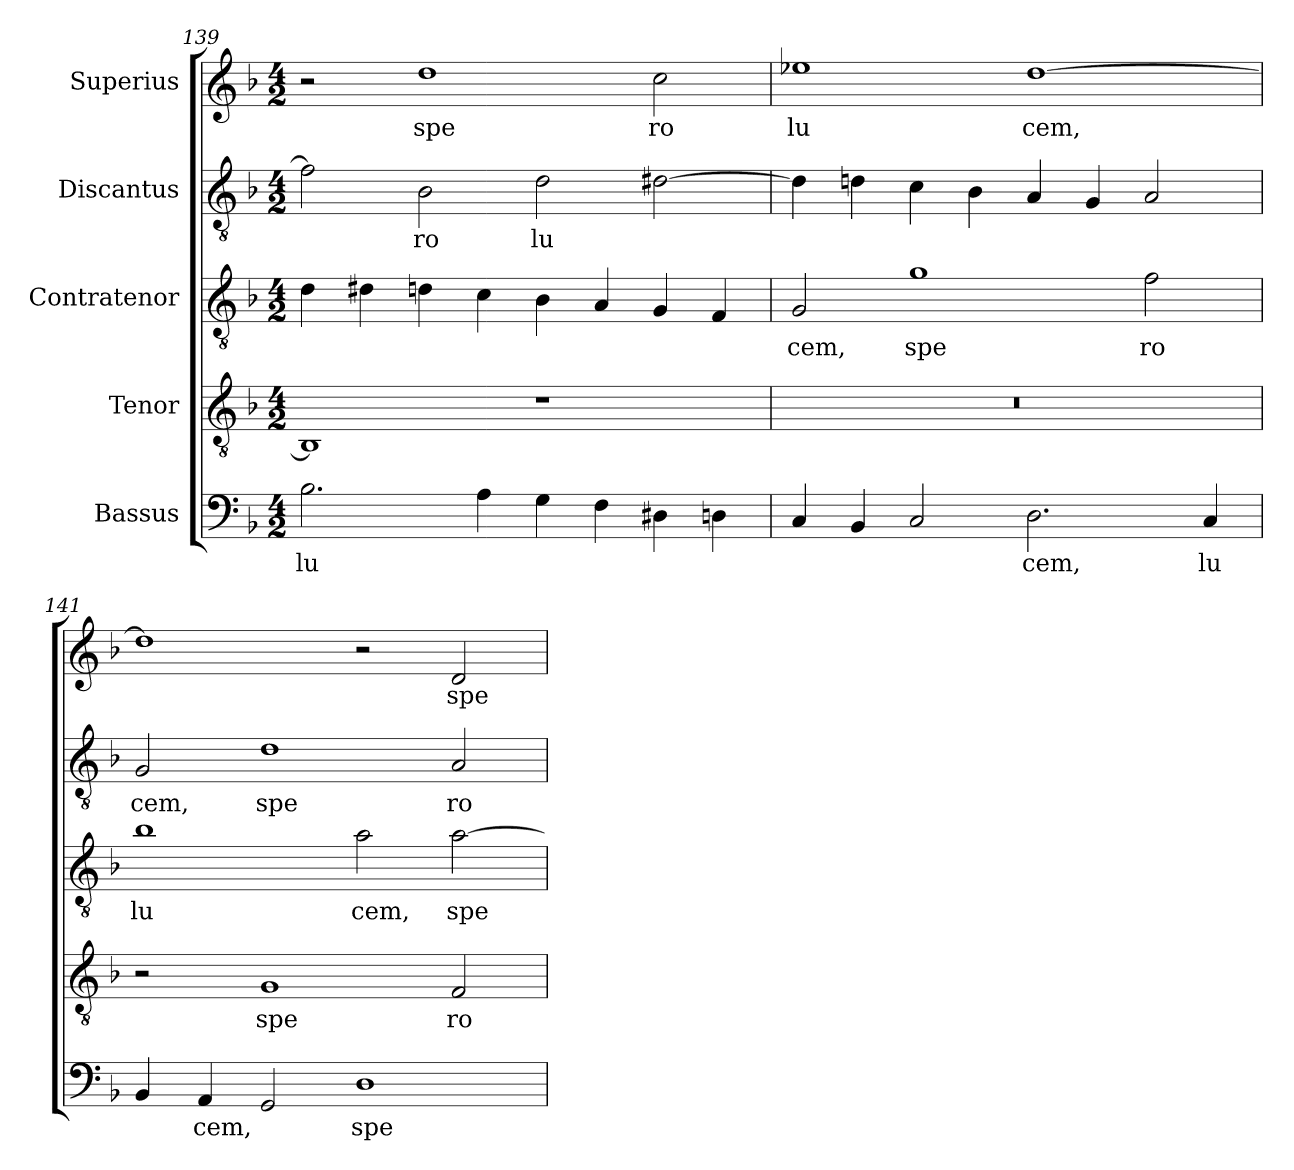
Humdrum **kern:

**kern	**text	**kern	**text	**kern	**text	**kern	**text	**kern	**text
*part5	*part5	*part4	*part4	*part3	*part3	*part2	*part2	*part1	*part1
*staff5	*staff5	*staff4	*staff4	*staff3	*staff3	*staff2	*staff2	*staff1	*staff1
*I"Bassus	*	*I"Tenor	*	*I"Contratenor	*	*I"Discantus	*	*I"Superius	*
*clefF4	*	*clefGv2	*	*clefGv2	*	*clefGv2	*	*clefG2	*
*ITrd-3c-5	*	*ITrd-3c-5	*	*ITrd-3c-5	*	*ITrd-3c-5	*	*	*
*k[b-e-]	*	*k[b-e-]	*	*k[b-e-]	*	*k[b-e-]	*	*k[b-]	*
*B-:	*	*B-:	*	*B-:	*	*B-:	*	*F:	*
*M4/2	*	*M4/2	*	*M4/2	*	*M4/2	*	*M4/2	*
=139	=139	=139	=139	=139	=139	=139	=139	=139	=139
!	!LO:LY:b:cj	!	!	!	!	!	!	!	!
2.e-\	lu	1E-]	.	4g\	.	2b-\]	.	2r	.
.	.	.	.	4g#X\	.	.	.	.	.
!	!	!	!	!	!	!	!LO:LY:b:cj	!	!LO:LY:b:cj
.	.	.	.	4g\	.	2e-\	ro	1dd	spe
4d\	.	.	.	4f\	.	.	.	.	.
!	!	!	!	!	!	!	!LO:LY:b:cj	!	!
4c\	.	1r	.	4e-\	.	2g\	lu	.	.
4B-\	.	.	.	4d/	.	.	.	.	.
!	!	!	!	!	!	!	!	!	!LO:LY:b:cj
4G#X\	.	.	.	4c/	.	[>2g#X\	.	2cc\	ro
4G\	.	.	.	4B-/	.	.	.	.	.
=140	=140	=140	=140	=140	=140	=140	=140	=140	=140
!	!	!	!	!	!LO:LY:b:cj	!	!	!	!LO:LY:b:cj
4F/	.	0r	.	2c/	cem,	4g#\]	.	1ee-X	lu
4E-/	.	.	.	.	.	4g\	.	.	.
!	!	!	!	!	!LO:LY:b:cj	!	!	!	!
2F/	.	.	.	1cc	spe	4f\	.	.	.
.	.	.	.	.	.	4e-\	.	.	.
!	!LO:LY:b:cj	!	!	!	!	!	!	!	!LO:LY:b
2.G\	cem,	.	.	.	.	4d/	.	[>1dd	cem,
.	.	.	.	.	.	4c/	.	.	.
!	!	!	!	!	!LO:LY:b:cj	!	!	!	!
.	.	.	.	2b-\	ro	2d/	.	.	.
!	!LO:LY:b:cj	!	!	!	!	!	!	!	!
4F/	lu	.	.	.	.	.	.	.	.
=141	=141	=141	=141	=141	=141	=141	=141	=141	=141
!	!	!	!	!	!LO:LY:b:cj	!	!LO:LY:b:cj	!	!
4E-/	.	2r	.	1ee-	lu	2c/	cem,	1dd]	.
!	!LO:LY:b	!	!	!	!	!	!	!	!
4D/	cem,	.	.	.	.	.	.	.	.
!	!	!	!LO:LY:b:cj	!	!	!	!LO:LY:b:cj	!	!
2C/	.	1c	spe	.	.	1g	spe	.	.
!	!LO:LY:b:cj	!	!	!	!LO:LY:b:cj	!	!	!	!
1G	spe	.	.	2dd\	cem,	.	.	2r	.
!	!	!	!LO:LY:b:cj	!	!LO:LY:b	!	!LO:LY:b:cj	!	!LO:LY:b:cj
.	.	2B-/	ro	[>2dd\	spe	2d/	ro	2d/	spe
=	=	=	=	=	=	=	=	=	=
*-	*-	*-	*-	*-	*-	*-	*-	*-	*-
